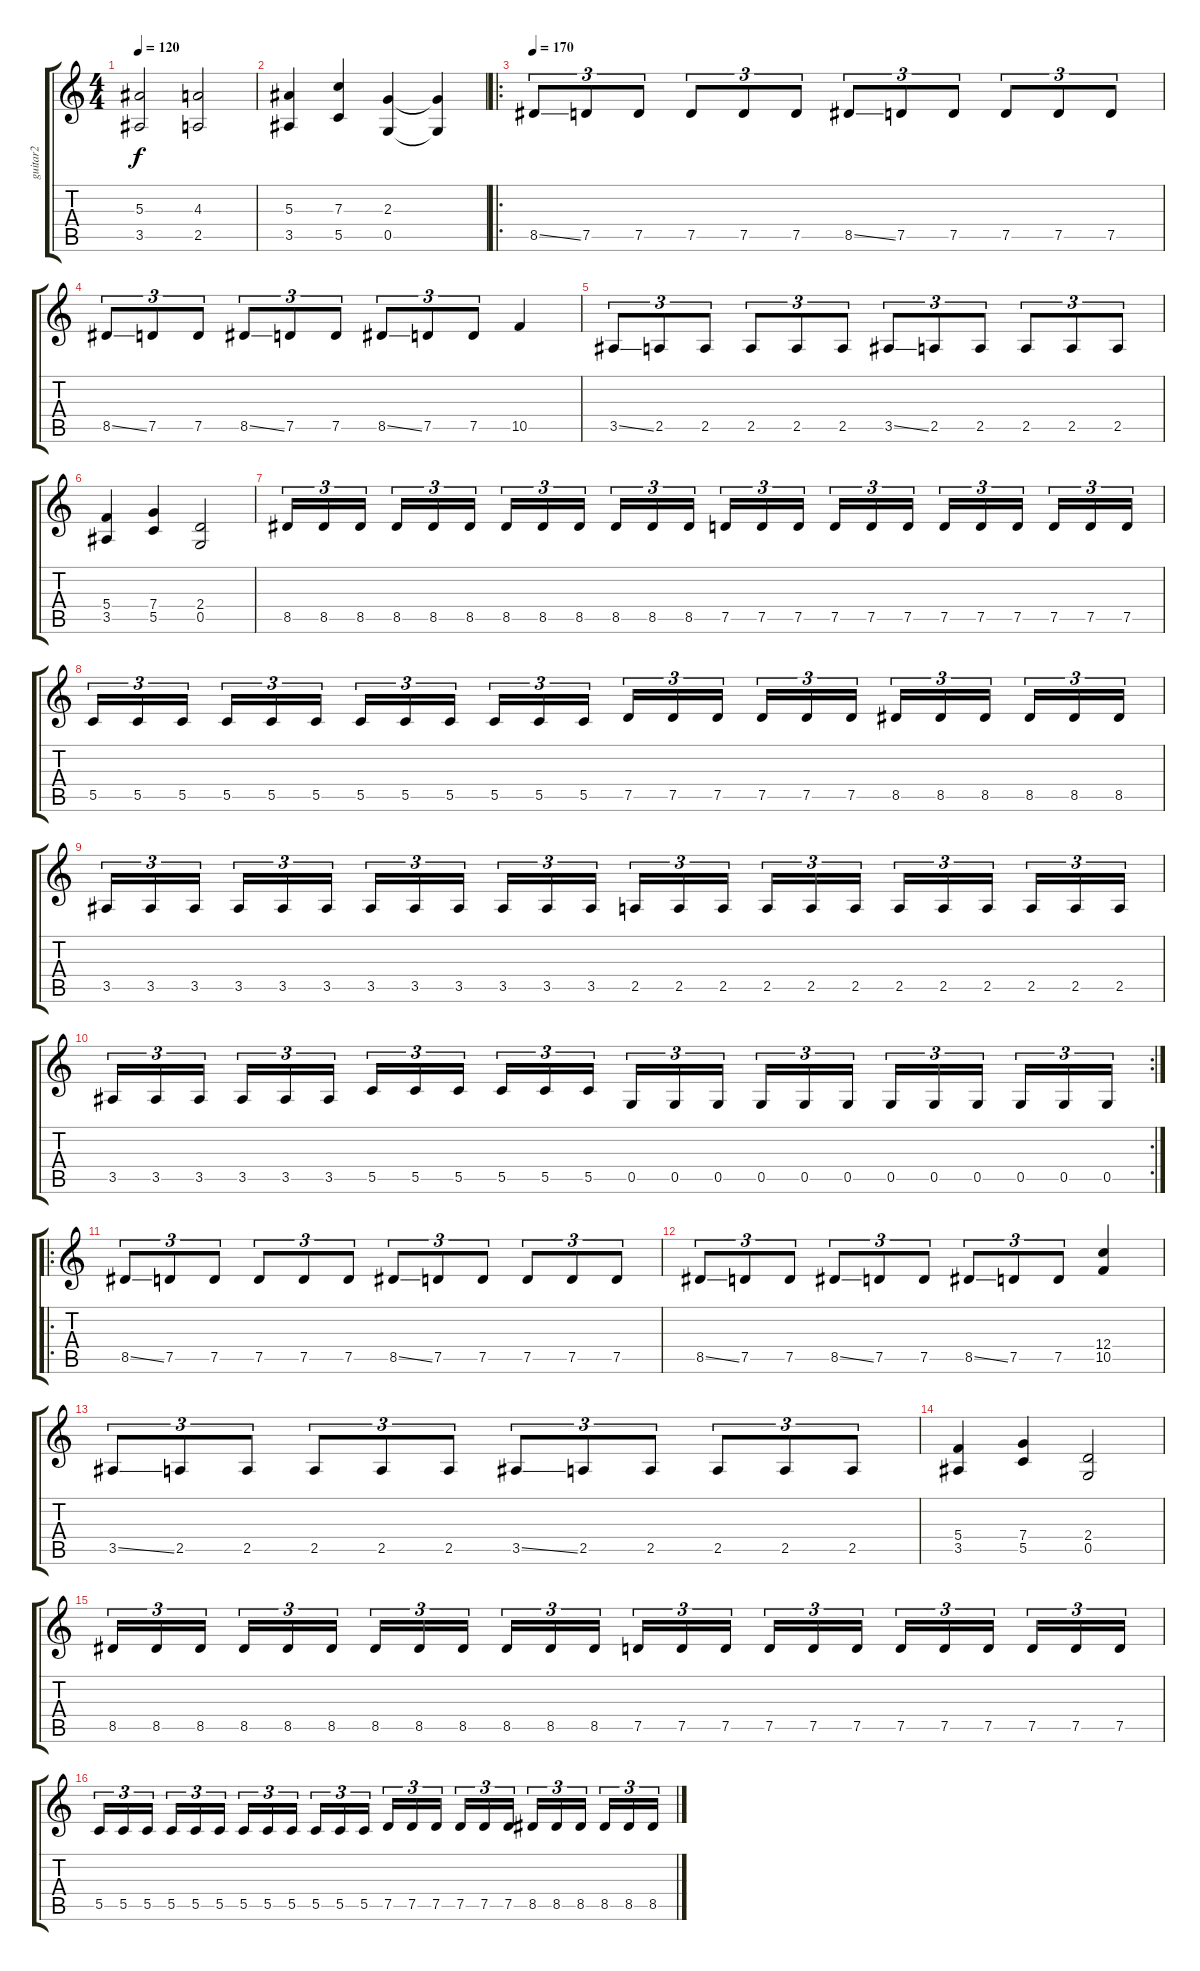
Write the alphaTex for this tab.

\track ("guitar2" "guitar2") {instrument distortionguitar}
\staff {score tabs}
\tuning (D4 A3 F3 C3 G2 D2) {hide}
\ts (4 4)
\tempo 120
\clef g2
\ks c
(5.3 3.5).2{dy f} (4.3 2.5).2 |
(5.3 3.5).4 (7.3 5.5).4 (2.3 0.5).4 (2.3{t} 0.5{t}).4 |
\ro
\tempo 170
8.5{ss}.8{tu (3 2)} 7.5.8{tu (3 2)} 7.5.8{tu (3 2)} 7.5.8{tu (3 2)} 7.5.8{tu (3 2)} 7.5.8{tu (3 2)} 8.5{ss}.8{tu (3 2)} 7.5.8{tu (3 2)} 7.5.8{tu (3 2)} 7.5.8{tu (3 2)} 7.5.8{tu (3 2)} 7.5.8{tu (3 2)} |
8.5{ss}.8{tu (3 2)} 7.5.8{tu (3 2)} 7.5.8{tu (3 2)} 8.5{ss}.8{tu (3 2)} 7.5.8{tu (3 2)} 7.5.8{tu (3 2)} 8.5{ss}.8{tu (3 2)} 7.5.8{tu (3 2)} 7.5.8{tu (3 2)} 10.5.4 |
3.5{ss}.8{tu (3 2)} 2.5.8{tu (3 2)} 2.5.8{tu (3 2)} 2.5.8{tu (3 2)} 2.5.8{tu (3 2)} 2.5.8{tu (3 2)} 3.5{ss}.8{tu (3 2)} 2.5.8{tu (3 2)} 2.5.8{tu (3 2)} 2.5.8{tu (3 2)} 2.5.8{tu (3 2)} 2.5.8{tu (3 2)} |
(5.4 3.5).4 (7.4 5.5).4 (2.4 0.5).2 |
8.5.16{tu (3 2)} 8.5.16{tu (3 2)} 8.5.16{tu (3 2)} 8.5.16{tu (3 2)} 8.5.16{tu (3 2)} 8.5.16{tu (3 2)} 8.5.16{tu (3 2)} 8.5.16{tu (3 2)} 8.5.16{tu (3 2)} 8.5.16{tu (3 2)} 8.5.16{tu (3 2)} 8.5.16{tu (3 2)} 7.5.16{tu (3 2)} 7.5.16{tu (3 2)} 7.5.16{tu (3 2)} 7.5.16{tu (3 2)} 7.5.16{tu (3 2)} 7.5.16{tu (3 2)} 7.5.16{tu (3 2)} 7.5.16{tu (3 2)} 7.5.16{tu (3 2)} 7.5.16{tu (3 2)} 7.5.16{tu (3 2)} 7.5.16{tu (3 2)} |
5.5.16{tu (3 2)} 5.5.16{tu (3 2)} 5.5.16{tu (3 2)} 5.5.16{tu (3 2)} 5.5.16{tu (3 2)} 5.5.16{tu (3 2)} 5.5.16{tu (3 2)} 5.5.16{tu (3 2)} 5.5.16{tu (3 2)} 5.5.16{tu (3 2)} 5.5.16{tu (3 2)} 5.5.16{tu (3 2)} 7.5.16{tu (3 2)} 7.5.16{tu (3 2)} 7.5.16{tu (3 2)} 7.5.16{tu (3 2)} 7.5.16{tu (3 2)} 7.5.16{tu (3 2)} 8.5.16{tu (3 2)} 8.5.16{tu (3 2)} 8.5.16{tu (3 2)} 8.5.16{tu (3 2)} 8.5.16{tu (3 2)} 8.5.16{tu (3 2)} |
3.5.16{tu (3 2)} 3.5.16{tu (3 2)} 3.5.16{tu (3 2)} 3.5.16{tu (3 2)} 3.5.16{tu (3 2)} 3.5.16{tu (3 2)} 3.5.16{tu (3 2)} 3.5.16{tu (3 2)} 3.5.16{tu (3 2)} 3.5.16{tu (3 2)} 3.5.16{tu (3 2)} 3.5.16{tu (3 2)} 2.5.16{tu (3 2)} 2.5.16{tu (3 2)} 2.5.16{tu (3 2)} 2.5.16{tu (3 2)} 2.5.16{tu (3 2)} 2.5.16{tu (3 2)} 2.5.16{tu (3 2)} 2.5.16{tu (3 2)} 2.5.16{tu (3 2)} 2.5.16{tu (3 2)} 2.5.16{tu (3 2)} 2.5.16{tu (3 2)} |
\rc 2
3.5.16{tu (3 2)} 3.5.16{tu (3 2)} 3.5.16{tu (3 2)} 3.5.16{tu (3 2)} 3.5.16{tu (3 2)} 3.5.16{tu (3 2)} 5.5.16{tu (3 2)} 5.5.16{tu (3 2)} 5.5.16{tu (3 2)} 5.5.16{tu (3 2)} 5.5.16{tu (3 2)} 5.5.16{tu (3 2)} 0.5.16{tu (3 2)} 0.5.16{tu (3 2)} 0.5.16{tu (3 2)} 0.5.16{tu (3 2)} 0.5.16{tu (3 2)} 0.5.16{tu (3 2)} 0.5.16{tu (3 2)} 0.5.16{tu (3 2)} 0.5.16{tu (3 2)} 0.5.16{tu (3 2)} 0.5.16{tu (3 2)} 0.5.16{tu (3 2)} |
\ro
8.5{ss}.8{tu (3 2)} 7.5.8{tu (3 2)} 7.5.8{tu (3 2)} 7.5.8{tu (3 2)} 7.5.8{tu (3 2)} 7.5.8{tu (3 2)} 8.5{ss}.8{tu (3 2)} 7.5.8{tu (3 2)} 7.5.8{tu (3 2)} 7.5.8{tu (3 2)} 7.5.8{tu (3 2)} 7.5.8{tu (3 2)} |
8.5{ss}.8{tu (3 2)} 7.5.8{tu (3 2)} 7.5.8{tu (3 2)} 8.5{ss}.8{tu (3 2)} 7.5.8{tu (3 2)} 7.5.8{tu (3 2)} 8.5{ss}.8{tu (3 2)} 7.5.8{tu (3 2)} 7.5.8{tu (3 2)} (12.4 10.5).4 |
3.5{ss}.8{tu (3 2)} 2.5.8{tu (3 2)} 2.5.8{tu (3 2)} 2.5.8{tu (3 2)} 2.5.8{tu (3 2)} 2.5.8{tu (3 2)} 3.5{ss}.8{tu (3 2)} 2.5.8{tu (3 2)} 2.5.8{tu (3 2)} 2.5.8{tu (3 2)} 2.5.8{tu (3 2)} 2.5.8{tu (3 2)} |
(5.4 3.5).4 (7.4 5.5).4 (2.4 0.5).2 |
8.5.16{tu (3 2)} 8.5.16{tu (3 2)} 8.5.16{tu (3 2)} 8.5.16{tu (3 2)} 8.5.16{tu (3 2)} 8.5.16{tu (3 2)} 8.5.16{tu (3 2)} 8.5.16{tu (3 2)} 8.5.16{tu (3 2)} 8.5.16{tu (3 2)} 8.5.16{tu (3 2)} 8.5.16{tu (3 2)} 7.5.16{tu (3 2)} 7.5.16{tu (3 2)} 7.5.16{tu (3 2)} 7.5.16{tu (3 2)} 7.5.16{tu (3 2)} 7.5.16{tu (3 2)} 7.5.16{tu (3 2)} 7.5.16{tu (3 2)} 7.5.16{tu (3 2)} 7.5.16{tu (3 2)} 7.5.16{tu (3 2)} 7.5.16{tu (3 2)} |
5.5.16{tu (3 2)} 5.5.16{tu (3 2)} 5.5.16{tu (3 2)} 5.5.16{tu (3 2)} 5.5.16{tu (3 2)} 5.5.16{tu (3 2)} 5.5.16{tu (3 2)} 5.5.16{tu (3 2)} 5.5.16{tu (3 2)} 5.5.16{tu (3 2)} 5.5.16{tu (3 2)} 5.5.16{tu (3 2)} 7.5.16{tu (3 2)} 7.5.16{tu (3 2)} 7.5.16{tu (3 2)} 7.5.16{tu (3 2)} 7.5.16{tu (3 2)} 7.5.16{tu (3 2)} 8.5.16{tu (3 2)} 8.5.16{tu (3 2)} 8.5.16{tu (3 2)} 8.5.16{tu (3 2)} 8.5.16{tu (3 2)} 8.5.16{tu (3 2)}
